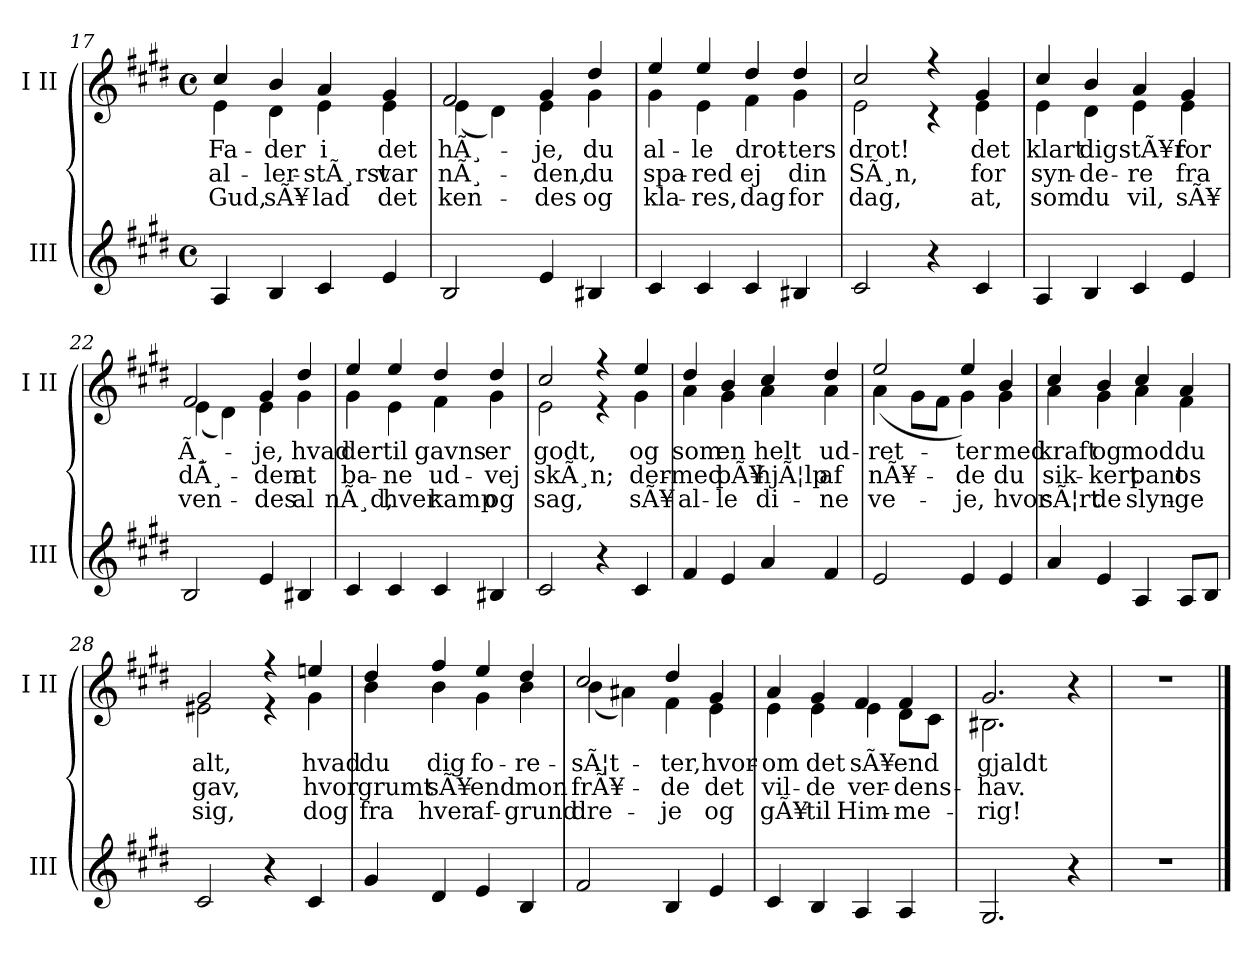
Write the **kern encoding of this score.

**kern	**kern	**text	**text	**text
*part2	*part1	*part1	*part1	*part1
*staff2	*staff1	*staff1	*staff1	*staff1
*I"III	*I"I II	*	*	*
*I'III	*I'I II	*	*	*
*clefG2	*clefG2	*	*	*
*k[f#c#g#d#]	*k[f#c#g#d#]	*	*	*
*M4/4	*M4/4	*	*	*
*met(c)	*met(c)	*	*	*
=17	=17	=17	=17	=17
!	!	!LO:LY:b	!LO:LY:b	!LO:LY:b
*	*^	*	*	*
4A/	4cc#/	4e\	Fa-	al-	Gud,
!	!	!	!LO:LY:b	!LO:LY:b	!LO:LY:b
4B/	4b/	4d#\	-der	-ler-	sÃ¥
!	!	!	!LO:LY:b	!LO:LY:b	!LO:LY:b
4c#/	4a/	4e\	i	-stÃ¸rst	lad
!	!	!	!LO:LY:b	!LO:LY:b	!LO:LY:b
4e/	4g#/	4e\	det	var	det
=18	=18	=18	=18	=18	=18
!	!	!	!LO:LY:b	!LO:LY:b	!LO:LY:b
2B/	2f#/	(4e\	hÃ¸-	nÃ¸-	ken-
.	.	4d#\)	.	.	.
!	!	!	!LO:LY:b	!LO:LY:b	!LO:LY:b
4e/	4g#/	4e\	-je,	-den,	-des
!	!	!	!LO:LY:b	!LO:LY:b	!LO:LY:b
4B#X/	4dd#/	4g#\	du	du	og
=19	=19	=19	=19	=19	=19
!	!	!	!LO:LY:b	!LO:LY:b	!LO:LY:b
4c#/	4ee/	4g#\	al-	spa-	kla-
!	!	!	!LO:LY:b	!LO:LY:b	!LO:LY:b
4c#/	4ee/	4e\	-le	-red	-res,
!	!	!	!LO:LY:b	!LO:LY:b	!LO:LY:b
4c#/	4dd#/	4f#\	drot-	ej	dag
!	!	!	!LO:LY:b	!LO:LY:b	!LO:LY:b
4B#X/	4dd#/	4g#\	-ters	din	for
=20	=20	=20	=20	=20	=20
!	!	!	!LO:LY:b	!LO:LY:b	!LO:LY:b
2c#/	2cc#/	2e\	drot!	SÃ¸n,	dag,
4r	4r	4r	.	.	.
!	!	!	!LO:LY:b	!LO:LY:b	!LO:LY:b
4c#/	4g#/	4e\	det	for	at,
=21	=21	=21	=21	=21	=21
!	!	!	!LO:LY:b	!LO:LY:b	!LO:LY:b
4A/	4cc#/	4e\	klart	syn-	som
!	!	!	!LO:LY:b	!LO:LY:b	!LO:LY:b
4B/	4b/	4d#\	dig	-de-	du
!	!	!	!LO:LY:b	!LO:LY:b	!LO:LY:b
4c#/	4a/	4e\	stÃ¥r	-re	vil,
!	!	!	!LO:LY:b	!LO:LY:b	!LO:LY:b
4e/	4g#/	4e\	for	fra	sÃ¥
!!LO:LB:g=z	!!
=22	=22	=22	=22	=22	=22
!	!	!	!LO:LY:b	!LO:LY:b	!LO:LY:b
2B/	2f#/	(4e\	Ã¸-	dÃ¸-	ven-
.	.	4d#\)	.	.	.
!	!	!	!LO:LY:b	!LO:LY:b	!LO:LY:b
4e/	4g#/	4e\	-je,	-den	-des
!	!	!	!LO:LY:b	!LO:LY:b	!LO:LY:b
4B#X/	4dd#/	4g#\	hvad	at	al
=23	=23	=23	=23	=23	=23
!	!	!	!LO:LY:b	!LO:LY:b	!LO:LY:b
4c#/	4ee/	4g#\	der	ba-	nÃ¸d,
!	!	!	!LO:LY:b	!LO:LY:b	!LO:LY:b
4c#/	4ee/	4e\	til	-ne	hver
!	!	!	!LO:LY:b	!LO:LY:b	!LO:LY:b
4c#/	4dd#/	4f#\	gavns	ud-	kamp
!	!	!	!LO:LY:b	!LO:LY:b	!LO:LY:b
4B#X/	4dd#/	4g#\	er	-vej	og
=24	=24	=24	=24	=24	=24
!	!	!	!LO:LY:b	!LO:LY:b	!LO:LY:b
2c#/	2cc#/	2e\	godt,	skÃ¸n;	sag,
4r	4r	4r	.	.	.
!	!	!	!LO:LY:b	!LO:LY:b	!LO:LY:b
4c#/	4ee/	4g#\	og	der-	sÃ¥
=25	=25	=25	=25	=25	=25
!	!	!	!LO:LY:b	!LO:LY:b	!LO:LY:b
4f#/	4dd#/	4a\	som	-med	al-
!	!	!	!LO:LY:b	!LO:LY:b	!LO:LY:b
4e/	4b/	4g#\	en	pÃ¥	-le
!	!	!	!LO:LY:b	!LO:LY:b	!LO:LY:b
4a/	4cc#/	4a\	helt	hjÃ¦lp	di-
!	!	!	!LO:LY:b	!LO:LY:b	!LO:LY:b
4f#/	4dd#/	4a\	ud-	af	-ne
=26	=26	=26	=26	=26	=26
!	!	!	!LO:LY:b	!LO:LY:b	!LO:LY:b
2e/	2ee/	(4a\	-ret-	nÃ¥-	ve-
.	.	8g#\L	.	.	.
.	.	8f#\J	.	.	.
!	!	!	!LO:LY:b	!LO:LY:b	!LO:LY:b
4e/	4ee/	4g#\)	-ter	-de	-je,
!	!	!	!LO:LY:b	!LO:LY:b	!LO:LY:b
4e/	4b/	4g#\	med	du	hvor
!!LO:LB:g=z	!!
=27	=27	=27	=27	=27	=27
!	!	!	!LO:LY:b	!LO:LY:b	!LO:LY:b
4a/	4cc#/	4a\	kraft	sik-	sÃ¦rt
!	!	!	!LO:LY:b	!LO:LY:b	!LO:LY:b
4e/	4b/	4g#\	og	-kert	de
!	!	!	!LO:LY:b	!LO:LY:b	!LO:LY:b
4A/	4cc#/	4a\	mod	pant	slyn-
!	!	!	!LO:LY:b	!LO:LY:b	!LO:LY:b
8A/L	4a/	4f#\	du	os	-ge
8B/J	.	.	.	.	.
=28	=28	=28	=28	=28	=28
!	!	!	!LO:LY:b	!LO:LY:b	!LO:LY:b
2c#/	2g#/	2e#X\	alt,	gav,	sig,
4r	4r	4r	.	.	.
!	!	!	!LO:LY:b	!LO:LY:b	!LO:LY:b
4c#/	4eeni/	4g#\	hvad	hvor	dog
=29	=29	=29	=29	=29	=29
!	!	!	!LO:LY:b	!LO:LY:b	!LO:LY:b
4g#/	4dd#/	4b\	du	grumt	fra
!	!	!	!LO:LY:b	!LO:LY:b	!LO:LY:b
4d#/	4ff#/	4b\	dig	sÃ¥	hver
!	!	!	!LO:LY:b	!LO:LY:b	!LO:LY:b
4e/	4ee/	4g#\	fo-	end	af-
!	!	!	!LO:LY:b	!LO:LY:b	!LO:LY:b
4B/	4dd#/	4b\	-re-	mon	-grund
=30	=30	=30	=30	=30	=30
!	!	!	!LO:LY:b	!LO:LY:b	!LO:LY:b
2f#/	2cc#/	(4b\	-sÃ¦t-	frÃ¥-	dre-
.	.	4a#X\)	.	.	.
!	!	!	!LO:LY:b	!LO:LY:b	!LO:LY:b
4B/	4dd#/	4f#\	-ter,	-de	-je
!	!	!	!LO:LY:b	!LO:LY:b	!LO:LY:b
4e/	4g#/	4e\	hvor-	det	og
=31	=31	=31	=31	=31	=31
!	!	!	!LO:LY:b	!LO:LY:b	!LO:LY:b
4c#/	4a/	4e\	-om	vil-	gÃ¥
!	!	!	!LO:LY:b	!LO:LY:b	!LO:LY:b
4B/	4g#/	4e\	det	-de	til
!	!	!	!LO:LY:b	!LO:LY:b	!LO:LY:b
4A/	4f#/	4e\	sÃ¥	ver-	Him-
!	!	!	!LO:LY:b	!LO:LY:b	!LO:LY:b
4A/	4f#/	8d#\L	end	-dens-	-me-
.	.	8c#\J	.	.	.
!!LO:LB:g=z	!!
=32	=32	=32	=32	=32	=32
!	!	!	!LO:LY:b	!LO:LY:b	!LO:LY:b
2.G#/	2.g#/	2.B#X\	gjaldt	-hav.	-rig!
4r	4r	4ryy	.	.	.
*	*v	*v	*	*	*
=33	=33	=33	=33	=33
1r	1r	.	.	.
==	==	==	==	==
*-	*-	*-	*-	*-
